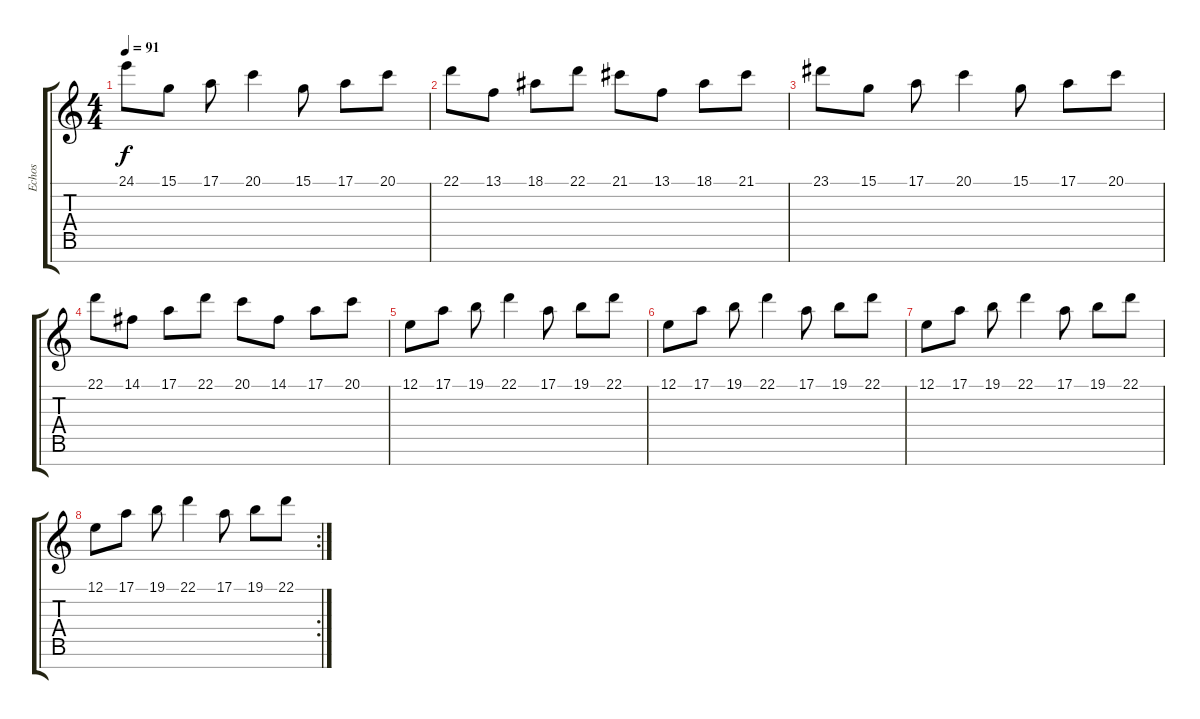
\track ("Echos" "Echos") {instrument fx7echoes}
\staff {score tabs}
\tuning (E4 B3 G3 D3 A2 E2 B1) {hide}
\ts (4 4)
\tempo 91
\clef g2
\ks c
24.1.8{dy f} 15.1.8 17.1.8 20.1.4 15.1.8 17.1.8 20.1.8 |
22.1.8 13.1.8 18.1.8 22.1.8 21.1.8 13.1.8 18.1.8 21.1.8 |
23.1.8 15.1.8 17.1.8 20.1.4 15.1.8 17.1.8 20.1.8 |
22.1.8 14.1.8 17.1.8 22.1.8 20.1.8 14.1.8 17.1.8 20.1.8 |
12.1.8 17.1.8 19.1.8 22.1.4 17.1.8 19.1.8 22.1.8 |
12.1.8 17.1.8 19.1.8 22.1.4 17.1.8 19.1.8 22.1.8 |
12.1.8 17.1.8 19.1.8 22.1.4 17.1.8 19.1.8 22.1.8 |
\rc 2
12.1.8 17.1.8 19.1.8 22.1.4 17.1.8 19.1.8 22.1.8
